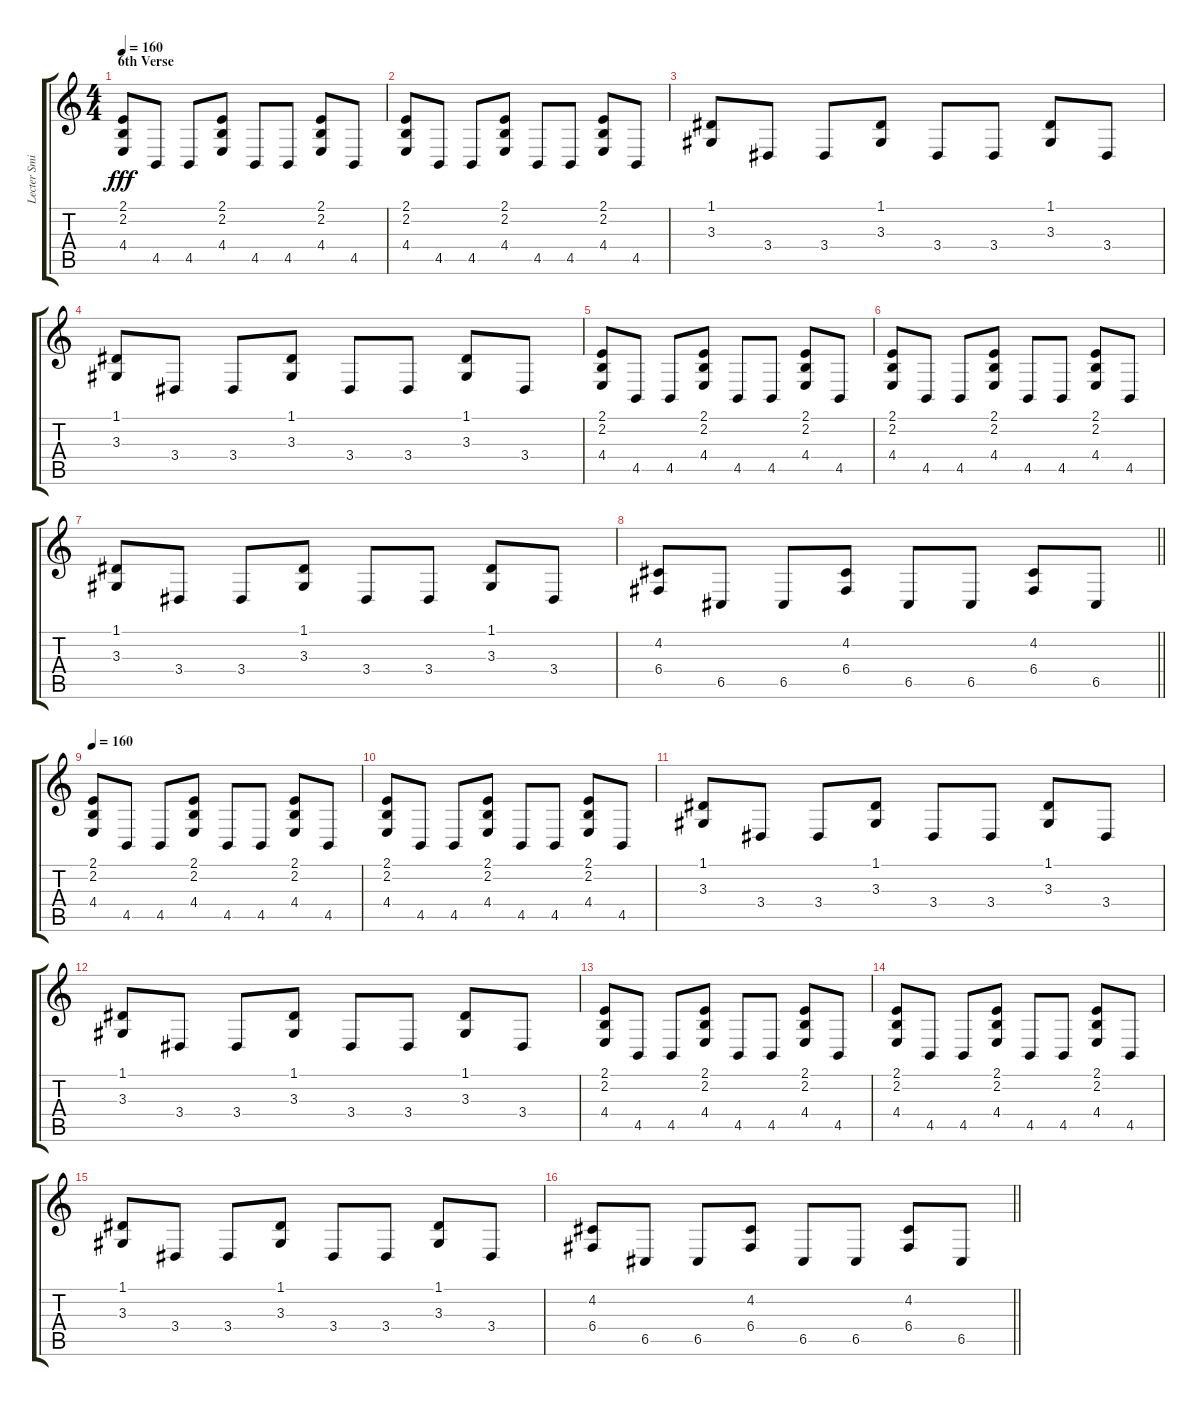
\track ("Lecter Smith" "Lecter Smi") {instrument synthbrass1}
\staff {score tabs}
\tuning (D4 A3 F3 C3 G2 D2) {hide}
\ts (4 4)
\section ("" "6th Verse")
\tempo 160
\clef g2
\ks c
(2.1 2.2 4.4).8{dy fff volume 14 instrument churchorgan} 4.5.8 4.5.8 (2.1 2.2 4.4).8 4.5.8 4.5.8 (2.1 2.2 4.4).8 4.5.8 |
(2.1 2.2 4.4).8 4.5.8 4.5.8 (2.1 2.2 4.4).8 4.5.8 4.5.8 (2.1 2.2 4.4).8 4.5.8 |
(1.1 3.3).8 3.4.8 3.4.8 (1.1 3.3).8 3.4.8 3.4.8 (1.1 3.3).8 3.4.8 |
(1.1 3.3).8 3.4.8 3.4.8 (1.1 3.3).8 3.4.8 3.4.8 (1.1 3.3).8 3.4.8 |
(2.1 2.2 4.4).8 4.5.8 4.5.8 (2.1 2.2 4.4).8 4.5.8 4.5.8 (2.1 2.2 4.4).8 4.5.8 |
(2.1 2.2 4.4).8 4.5.8 4.5.8 (2.1 2.2 4.4).8 4.5.8 4.5.8 (2.1 2.2 4.4).8 4.5.8 |
(1.1 3.3).8 3.4.8 3.4.8 (1.1 3.3).8 3.4.8 3.4.8 (1.1 3.3).8 3.4.8 |
\barLineRight lightlight
(4.2 6.4).8 6.5.8 6.5.8 (4.2 6.4).8 6.5.8 6.5.8 (4.2 6.4).8 6.5.8 |
\tempo 160
(2.1 2.2 4.4).8{volume 14 instrument churchorgan} 4.5.8 4.5.8 (2.1 2.2 4.4).8 4.5.8 4.5.8 (2.1 2.2 4.4).8 4.5.8 |
(2.1 2.2 4.4).8 4.5.8 4.5.8 (2.1 2.2 4.4).8 4.5.8 4.5.8 (2.1 2.2 4.4).8 4.5.8 |
(1.1 3.3).8 3.4.8 3.4.8 (1.1 3.3).8 3.4.8 3.4.8 (1.1 3.3).8 3.4.8 |
(1.1 3.3).8 3.4.8 3.4.8 (1.1 3.3).8 3.4.8 3.4.8 (1.1 3.3).8 3.4.8 |
(2.1 2.2 4.4).8 4.5.8 4.5.8 (2.1 2.2 4.4).8 4.5.8 4.5.8 (2.1 2.2 4.4).8 4.5.8 |
(2.1 2.2 4.4).8 4.5.8 4.5.8 (2.1 2.2 4.4).8 4.5.8 4.5.8 (2.1 2.2 4.4).8 4.5.8 |
(1.1 3.3).8 3.4.8 3.4.8 (1.1 3.3).8 3.4.8 3.4.8 (1.1 3.3).8 3.4.8 |
\barLineRight lightlight
(4.2 6.4).8 6.5.8 6.5.8 (4.2 6.4).8 6.5.8 6.5.8 (4.2 6.4).8 6.5.8
